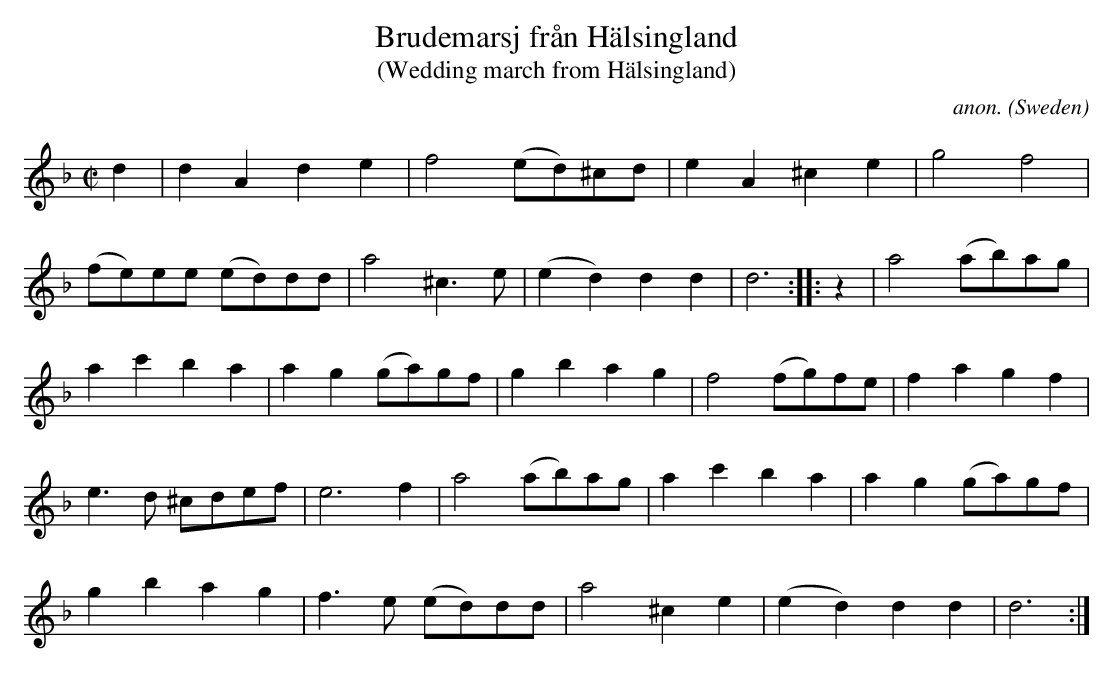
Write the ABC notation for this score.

X:1
T:Brudemarsj fr\aan H\"alsingland
T:(Wedding march from H\"alsingland)
C:anon.
O:Sweden
M:C|
L:1/8
K:Dm
d2|d2A2d2e2|f4 (ed)^cd|e2A2^c2e2|g4f4|
(fe)ee (ed)dd|a4 ^c3e|(e2d2)d2d2|d6::z2|a4 (ab)ag|
a2c'2b2a2|a2g2 (ga)gf|g2b2a2g2|f4 (fg)fe|f2a2g2f2|
e3d ^cdef|e6 f2|a4 (ab)ag|a2c'2b2a2|a2g2 (ga)gf|
g2b2a2g2|f3e (ed)dd|a4 ^c2e2|(e2d2)d2d2|d6:|
